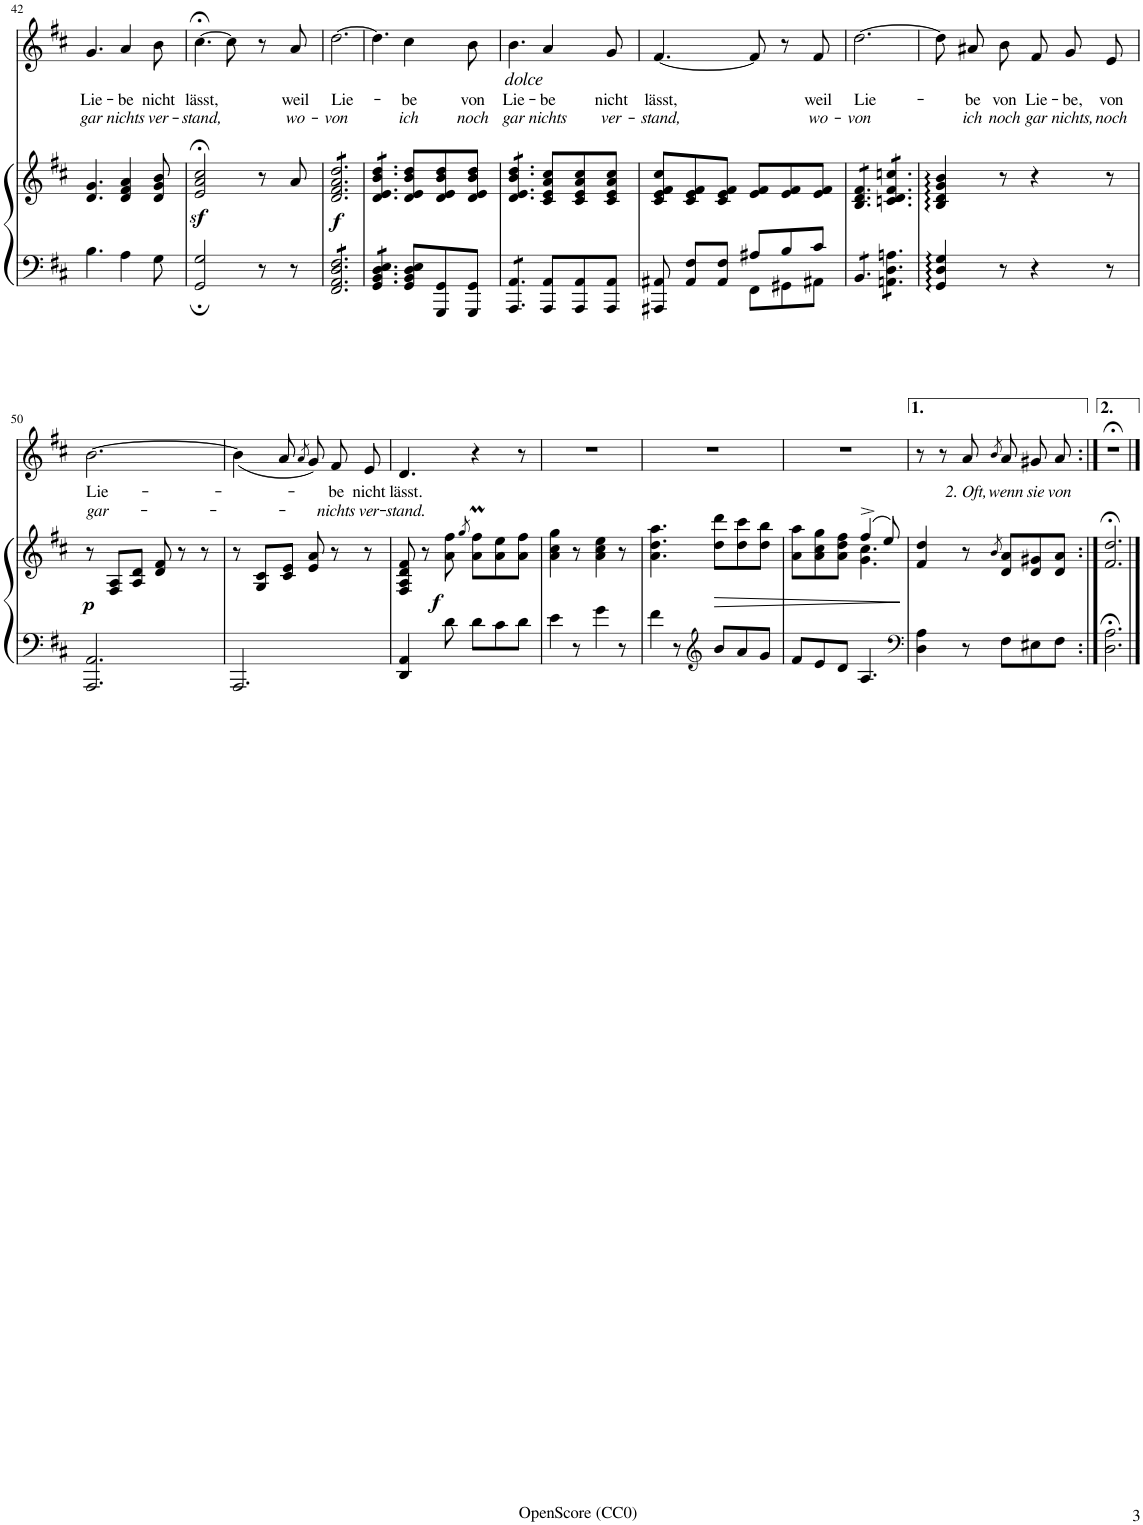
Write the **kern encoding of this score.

**kern	**kern	**dynam	**kern	**text	**text
*part2	*part2	*part2	*part1	*part1	*part1
*staff3	*staff2	*staff2/3	*staff1	*staff1	*staff1
*I"Pianoforte	*	*	*I"Singstimme Voice	*	*
*I'Pno	*	*	*	*	*
!!LO:PB:g=z
*clefF4	*clefG2	*	*clefG2	*	*
*k[f#c#]	*k[f#c#]	*	*k[f#c#]	*	*
*M6/8	*M6/8	*	*M6/8	*	*
=42	=42	=42	=42	=42	=42
!	!	!	!	!LO:LY:b	!LO:LY:b
4.B\	4.d/ 4.g/	.	4.g/	Lie-	gar
!	!	!	!	!LO:LY:b	!LO:LY:b
4A\	4d/ 4f#/ 4a/	.	4a/	-be	nichts
!	!	!	!	!LO:LY:b	!LO:LY:b
8G\	8d/ 8g/ 8b/	.	8b\	nicht	ver-
=43	=43	=43	=43	=43	=43
!	!	!	!	!LO:LY:b	!LO:LY:b
2GG/; 2G/;	2e/z<;< 2a/z<;< 2cc#/z<;<	.	[4.cc#;<\	lässt,	-stand,
.	.	.	8cc#\]	.	.
8r	8r	.	8r	.	.
!	!	!	!	!LO:LY:b	!LO:LY:b
8r	8a/	.	8a/	weil	wo-
=44	=44	=44	=44	=44	=44
!	!	!LO:DY:b	!	!LO:LY:b	!LO:LY:b
*tremolo	*	*	*	*	*
*	*tremolo	*	*	*	*
8FF#/ 8AA/ 8D/ 8F#/L	8d/ 8f#/ 8a/ 8dd/L	f	[2.dd\	Lie-	-von
8FF#/ 8AA/ 8D/ 8F#/	8d/ 8f#/ 8a/ 8dd/	.	.	.	.
8FF#/ 8AA/ 8D/ 8F#/	8d/ 8f#/ 8a/ 8dd/	.	.	.	.
8FF#/ 8AA/ 8D/ 8F#/	8d/ 8f#/ 8a/ 8dd/	.	.	.	.
8FF#/ 8AA/ 8D/ 8F#/	8d/ 8f#/ 8a/ 8dd/	.	.	.	.
8FF#/ 8AA/ 8D/ 8F#/J	8d/ 8f#/ 8a/ 8dd/J	.	.	.	.
=45	=45	=45	=45	=45	=45
8GG/ 8BB/ 8D/ 8E/L	8d/ 8e/ 8b/ 8dd/L	.	4.dd\]	.	.
8GG/ 8BB/ 8D/ 8E/	8d/ 8e/ 8b/ 8dd/	.	.	.	.
8GG/ 8BB/ 8D/ 8E/J	8d/ 8e/ 8b/ 8dd/J	.	.	.	.
*	*Xtremolo	*	*	*	*
*Xtremolo	*	*	*	*	*
!	!	!	!	!LO:LY:b	!LO:LY:b
8GG/ 8BB/ 8D/ 8E/L	8d/ 8e/ 8b/ 8dd/L	.	4cc#\	-be	ich
8GGG/ 8GG/	8d/ 8e/ 8b/ 8dd/	.	.	.	.
!	!	!	!	!LO:LY:b	!LO:LY:b
8GGG/ 8GG/J	8d/ 8e/ 8b/ 8dd/J	.	8b\	von	noch
=46	=46	=46	=46	=46	=46
!	!	!	!LO:TX:b:i:t=dolce	!	!
!	!	!	!	!LO:LY:b	!LO:LY:b
*tremolo	*	*	*	*	*
*	*tremolo	*	*	*	*
8AAA/ 8AA/L	8d/ 8e/ 8b/ 8dd/L	.	4.b\	Lie-	gar
8AAA/ 8AA/	8d/ 8e/ 8b/ 8dd/	.	.	.	.
8AAA/ 8AA/J	8d/ 8e/ 8b/ 8dd/J	.	.	.	.
*	*Xtremolo	*	*	*	*
*Xtremolo	*	*	*	*	*
!	!	!	!	!LO:LY:b	!LO:LY:b
8AAA/ 8AA/L	8c#/ 8e/ 8a/ 8cc#/L	.	4a/	-be	nichts
8AAA/ 8AA/	8c#/ 8e/ 8a/ 8cc#/	.	.	.	.
!	!	!	!	!LO:LY:b	!LO:LY:b
8AAA/ 8AA/J	8c#/ 8e/ 8a/ 8cc#/J	.	8g/	nicht	ver-
=47	=47	=47	=47	=47	=47
*^	*	*	*	*	*
!	!	!	!	!	!LO:LY:b	!LO:LY:b
8AAA#X/ 8AA#X/	4.ryy	8c#/ 8e/ 8f#/ 8cc#/L	.	[4.f#/	lässt,	-stand,
8AA#/ 8F#/L	.	8c#/ 8e/ 8f#/	.	.	.	.
8AA#/ 8F#/J	.	8c#/ 8e/ 8f#/J	.	.	.	.
8A#X/L	8FF#\L	8e/ 8f#/L	.	8f#/]	.	.
8B/	8GG#X\	8e/ 8f#/	.	8r	.	.
!	!	!	!	!	!LO:LY:b	!LO:LY:b
8c#/J	8AA#X\J	8e/ 8f#/J	.	8f#/	weil	wo-
=48	=48	=48	=48	=48	=48	=48
!	!	!	!	!	!LO:LY:b	!LO:LY:b
*v	*v	*	*	*	*	*
*tremolo	*	*	*	*	*
*	*tremolo	*	*	*	*
8BB/L	8B/ 8d/ 8f#/L	.	[2.dd\	Lie-	-von
8BB/	8B/ 8d/ 8f#/	.	.	.	.
8BB/J	8B/ 8d/ 8f#/J	.	.	.	.
8AAn\ 8D\ 8An\L	8cn/ 8d/ 8f#/ 8ccn/L	.	.	.	.
8AAn\ 8D\ 8An\	8cn/ 8d/ 8f#/ 8ccn/	.	.	.	.
8AAn\ 8D\ 8An\J	8cn/ 8d/ 8f#/ 8ccn/J	.	.	.	.
*	*Xtremolo	*	*	*	*
*Xtremolo	*	*	*	*	*
=49	=49	=49	=49	=49	=49
4GG/: 4D/: 4G/:	4B/: 4d/: 4g/: 4b/:	.	8dd\L]	.	.
!	!	!	!	!LO:LY:b	!LO:LY:b
.	.	.	8a#X\	-be	ich
!	!	!	!	!LO:LY:b	!LO:LY:b
8r	8r	.	8b\J	von	noch
!	!	!	!	!LO:LY:b	!LO:LY:b
4r	4r	.	8f#/L	Lie-	gar
!	!	!	!	!LO:LY:b	!LO:LY:b
.	.	.	8g/	-be,	nichts,
!	!	!	!	!LO:LY:b	!LO:LY:b
8r	8r	.	8e/J	von	noch
!!LO:LB:g=z
=50	=50	=50	=50	=50	=50
!	!	!LO:DY:b	!	!LO:LY:b	!LO:LY:b
2.AAA/ 2.AA/	8r	p	[2.b\	Lie-	gar-
.	8F#/ 8A/L	.	.	.	.
.	8A/ 8d/J	.	.	.	.
.	8d/ 8f#/	.	.	.	.
.	8r	.	.	.	.
.	8r	.	.	.	.
=51	=51	=51	=51	=51	=51
2.AAA/	8r	.	(<4b\]	.	.
.	8G/ 8c#/L	.	.	.	.
.	8c#/ 8e/J	.	8a/	.	.
.	.	.	8qa/	.	.
.	8e/ 8a/	.	8g/L)	.	.
!	!	!	!	!LO:LY:b	!LO:LY:b
.	8r	.	8f#/	-be	-nichts
!	!	!	!	!LO:LY:b	!LO:LY:b
.	8r	.	8e/J	nicht	ver-
=52	=52	=52	=52	=52	=52
!	!	!	!	!LO:LY:b	!LO:LY:b
4DD/ 4AA/	8F#/ 8A/ 8d/ 8f#/	.	4.d/	lässt.	-stand.
.	8r	.	.	.	.
!	!	!LO:DY:b	!	!	!
8d\	8a\ 8ff#\	f	.	.	.
.	8qgg/	.	.	.	.
8d\L	8a\M 8ff#\ML	.	4r	.	.
8c#\	8a\ 8ee\	.	.	.	.
8d\J	8a\ 8ff#\J	.	8r	.	.
=53	=53	=53	=53	=53	=53
4e\	4a\ 4cc#\ 4gg\	.	2.r	.	.
8r	8r	.	.	.	.
4g\	4a\ 4cc#\ 4ee\	.	.	.	.
8r	8r	.	.	.	.
=54	=54	=54	=54	=54	=54
4f#\	4.a\ 4.dd\ 4.aa\	.	2.r	.	.
8r	.	.	.	.	.
*clefG2	*	*	*	*	*
!	!	!LO:HP:b	!	!	!
8b/L	8dd\ 8ddd\L	>	.	.	.
8a/	8dd\ 8ccc#\	.	.	.	.
8g/J	8dd\ 8bb\J	.	.	.	.
=55	=55	=55	=55	=55	=55
*	*^	*	*	*	*
8f#/L	8a\ 8aa\L	4.ryy	.	2.r	.	.
8e/	8a\ 8cc#\ 8gg\	.	.	.	.	.
8d/J	8a\ 8dd\ 8ff#\J	.	.	.	.	.
4.A/	(4ff#^/	4.g\ 4.cc#\	.	.	.	.
.	8ee/)	.	.	.	.	.
*	*v	*v	*	*	*	*
.	.	]	.	.	.
=56	=56	=56	=56	=56	=56
*clefF4	*	*	*	*	*
4D\ 4A\	4f#/ 4dd/	.	8r	.	.
.	.	.	8r	.	.
!	!	!	!	!LO:LY:b	!
8r	8r	.	8a/	2. Oft,	.
.	8qb/	.	8qb/	.	.
!	!	!	!	!LO:LY:b	!
8F#\L	8d/ 8a/L	.	8a/L	wenn	.
!	!	!	!	!LO:LY:b	!
8E#X\	8d/ 8g#X/	.	8g#X/	sie	.
!	!	!	!	!LO:LY:b	!
8F#\J	8d/ 8a/J	.	8a/J	von	.
=57:|!	=57:|!	=57:|!	=57:|!	=57:|!	=57:|!
2.D\;< 2.A\;<	2.f#/;< 2.dd/;<	.	2.r;<	.	.
==	==	==	==	==	==
*-	*-	*-	*-	*-	*-
